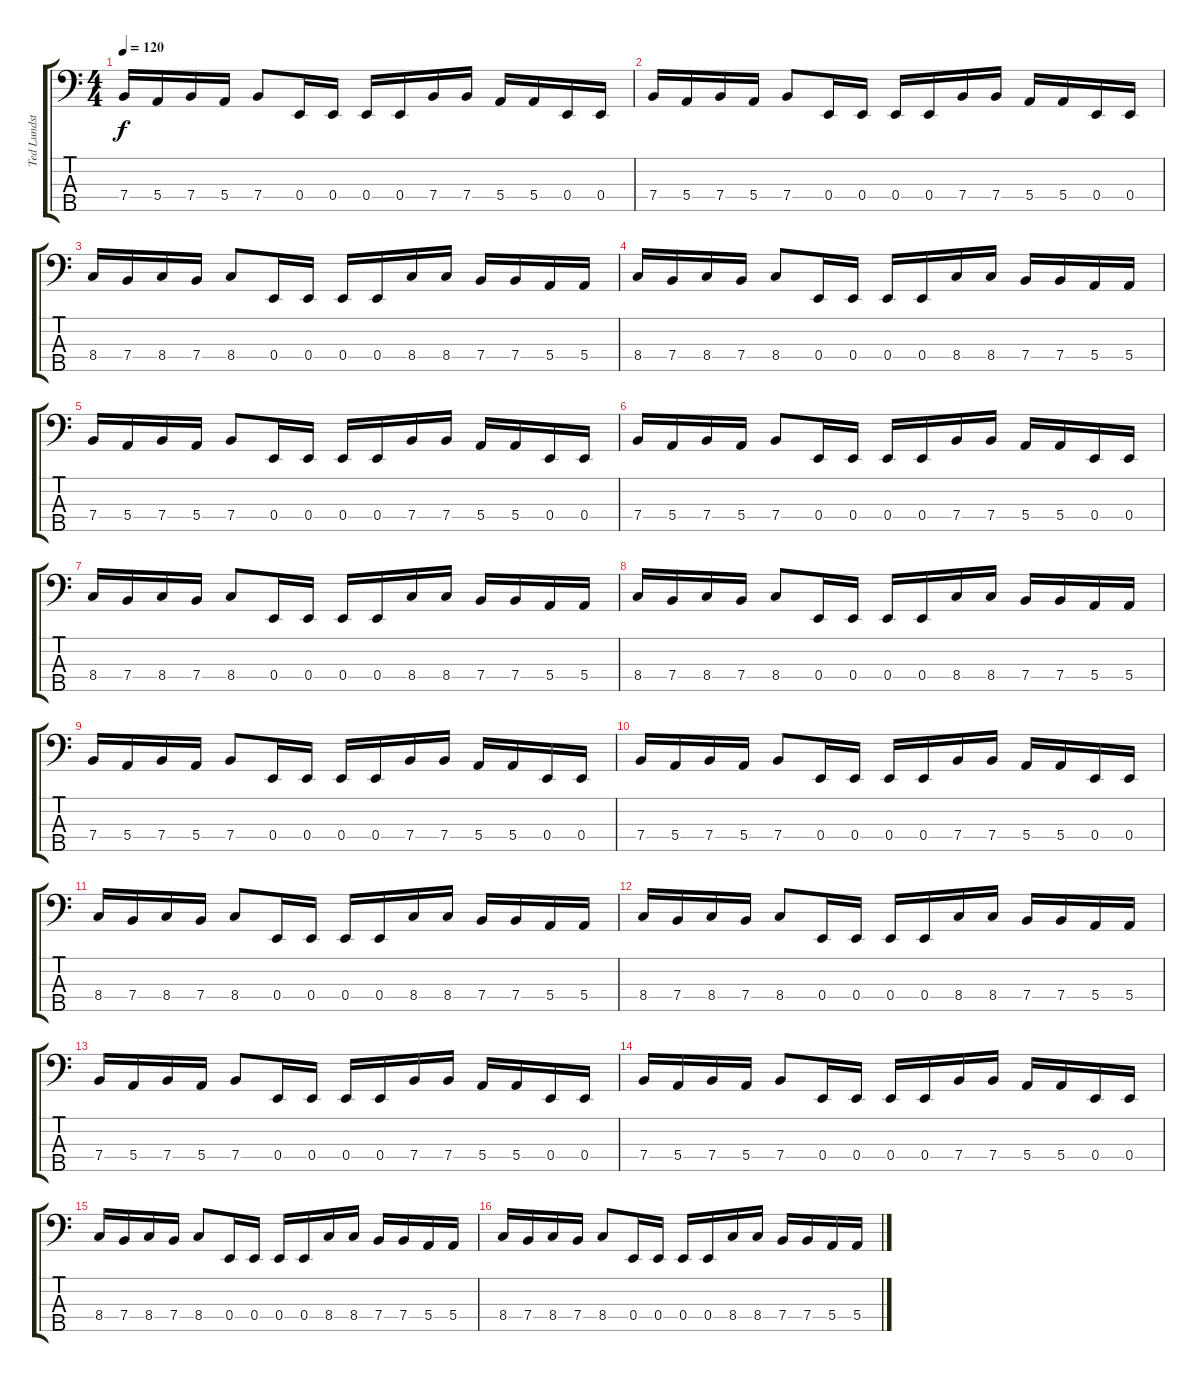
\track ("Ted Lundström" "Ted Lundst") {instrument electricbassfinger}
\staff {score tabs}
\tuning (G2 D2 A1 E1 B0) {hide}
\ts (4 4)
\tempo 120
\clef f4
\ks c
7.4.16{dy f} 5.4.16 7.4.16 5.4.16 7.4.8 0.4.16 0.4.16 0.4.16 0.4.16 7.4.16 7.4.16 5.4.16 5.4.16 0.4.16 0.4.16 |
7.4.16 5.4.16 7.4.16 5.4.16 7.4.8 0.4.16 0.4.16 0.4.16 0.4.16 7.4.16 7.4.16 5.4.16 5.4.16 0.4.16 0.4.16 |
8.4.16 7.4.16 8.4.16 7.4.16 8.4.8 0.4.16 0.4.16 0.4.16 0.4.16 8.4.16 8.4.16 7.4.16 7.4.16 5.4.16 5.4.16 |
8.4.16 7.4.16 8.4.16 7.4.16 8.4.8 0.4.16 0.4.16 0.4.16 0.4.16 8.4.16 8.4.16 7.4.16 7.4.16 5.4.16 5.4.16 |
7.4.16 5.4.16 7.4.16 5.4.16 7.4.8 0.4.16 0.4.16 0.4.16 0.4.16 7.4.16 7.4.16 5.4.16 5.4.16 0.4.16 0.4.16 |
7.4.16 5.4.16 7.4.16 5.4.16 7.4.8 0.4.16 0.4.16 0.4.16 0.4.16 7.4.16 7.4.16 5.4.16 5.4.16 0.4.16 0.4.16 |
8.4.16 7.4.16 8.4.16 7.4.16 8.4.8 0.4.16 0.4.16 0.4.16 0.4.16 8.4.16 8.4.16 7.4.16 7.4.16 5.4.16 5.4.16 |
8.4.16 7.4.16 8.4.16 7.4.16 8.4.8 0.4.16 0.4.16 0.4.16 0.4.16 8.4.16 8.4.16 7.4.16 7.4.16 5.4.16 5.4.16 |
7.4.16 5.4.16 7.4.16 5.4.16 7.4.8 0.4.16 0.4.16 0.4.16 0.4.16 7.4.16 7.4.16 5.4.16 5.4.16 0.4.16 0.4.16 |
7.4.16 5.4.16 7.4.16 5.4.16 7.4.8 0.4.16 0.4.16 0.4.16 0.4.16 7.4.16 7.4.16 5.4.16 5.4.16 0.4.16 0.4.16 |
8.4.16 7.4.16 8.4.16 7.4.16 8.4.8 0.4.16 0.4.16 0.4.16 0.4.16 8.4.16 8.4.16 7.4.16 7.4.16 5.4.16 5.4.16 |
8.4.16 7.4.16 8.4.16 7.4.16 8.4.8 0.4.16 0.4.16 0.4.16 0.4.16 8.4.16 8.4.16 7.4.16 7.4.16 5.4.16 5.4.16 |
7.4.16 5.4.16 7.4.16 5.4.16 7.4.8 0.4.16 0.4.16 0.4.16 0.4.16 7.4.16 7.4.16 5.4.16 5.4.16 0.4.16 0.4.16 |
7.4.16 5.4.16 7.4.16 5.4.16 7.4.8 0.4.16 0.4.16 0.4.16 0.4.16 7.4.16 7.4.16 5.4.16 5.4.16 0.4.16 0.4.16 |
8.4.16 7.4.16 8.4.16 7.4.16 8.4.8 0.4.16 0.4.16 0.4.16 0.4.16 8.4.16 8.4.16 7.4.16 7.4.16 5.4.16 5.4.16 |
8.4.16 7.4.16 8.4.16 7.4.16 8.4.8 0.4.16 0.4.16 0.4.16 0.4.16 8.4.16 8.4.16 7.4.16 7.4.16 5.4.16 5.4.16
